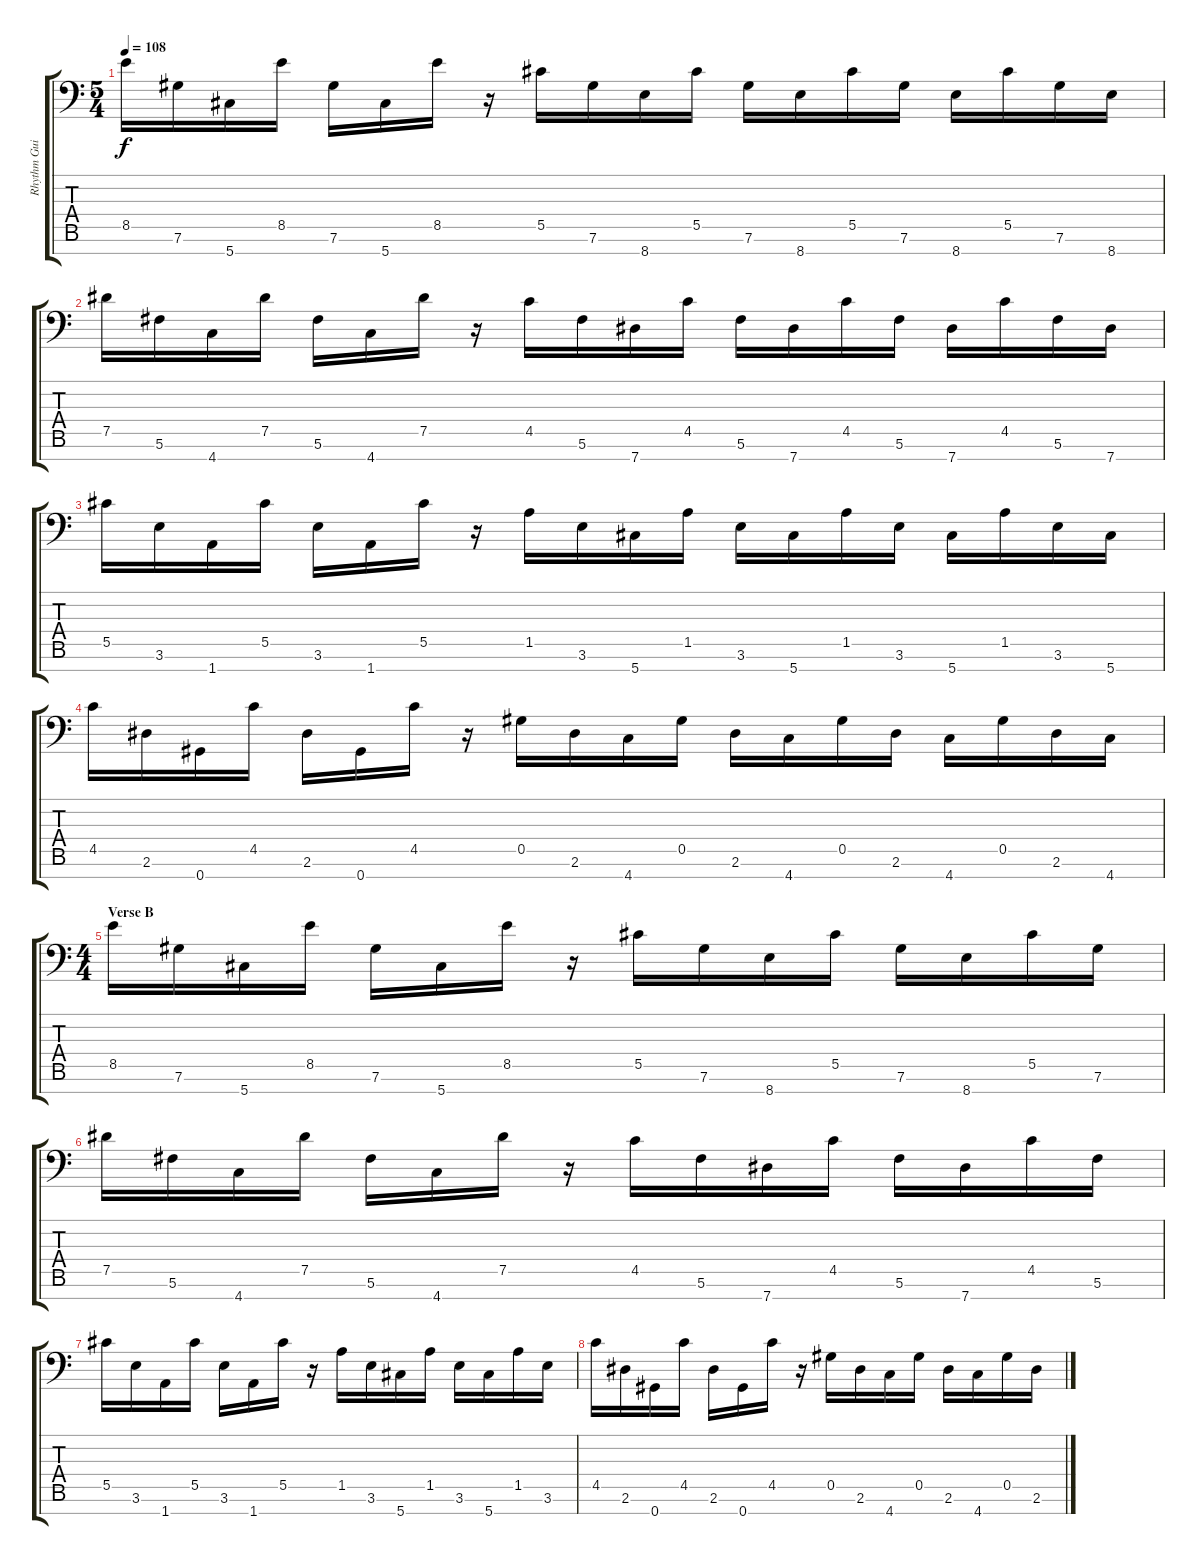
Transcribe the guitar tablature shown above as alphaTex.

\track ("Rhythm Guitar" "Rhythm Gui") {instrument distortionguitar}
\staff {score tabs}
\tuning (Eb4 Bb3 Gb3 Db3 Ab2 Db2 Ab1) {hide}
\ts (5 4)
\tempo 108
\clef f4
\ks c
8.5.16{dy f} 7.6.16 5.7.16 8.5.16 7.6.16 5.7.16 8.5.16 r.16 5.5.16 7.6.16 8.7.16 5.5.16 7.6.16 8.7.16 5.5.16 7.6.16 8.7.16 5.5.16 7.6.16 8.7.16 |
7.5.16 5.6.16 4.7.16 7.5.16 5.6.16 4.7.16 7.5.16 r.16 4.5.16 5.6.16 7.7.16 4.5.16 5.6.16 7.7.16 4.5.16 5.6.16 7.7.16 4.5.16 5.6.16 7.7.16 |
5.5.16 3.6.16 1.7.16 5.5.16 3.6.16 1.7.16 5.5.16 r.16 1.5.16 3.6.16 5.7.16 1.5.16 3.6.16 5.7.16 1.5.16 3.6.16 5.7.16 1.5.16 3.6.16 5.7.16 |
4.5.16 2.6.16 0.7.16 4.5.16 2.6.16 0.7.16 4.5.16 r.16 0.5.16 2.6.16 4.7.16 0.5.16 2.6.16 4.7.16 0.5.16 2.6.16 4.7.16 0.5.16 2.6.16 4.7.16 |
\ts (4 4)
\section ("" "Verse B")
8.5.16 7.6.16 5.7.16 8.5.16 7.6.16 5.7.16 8.5.16 r.16 5.5.16 7.6.16 8.7.16 5.5.16 7.6.16 8.7.16 5.5.16 7.6.16 |
7.5.16 5.6.16 4.7.16 7.5.16 5.6.16 4.7.16 7.5.16 r.16 4.5.16 5.6.16 7.7.16 4.5.16 5.6.16 7.7.16 4.5.16 5.6.16 |
5.5.16 3.6.16 1.7.16 5.5.16 3.6.16 1.7.16 5.5.16 r.16 1.5.16 3.6.16 5.7.16 1.5.16 3.6.16 5.7.16 1.5.16 3.6.16 |
4.5.16 2.6.16 0.7.16 4.5.16 2.6.16 0.7.16 4.5.16 r.16 0.5.16 2.6.16 4.7.16 0.5.16 2.6.16 4.7.16 0.5.16 2.6.16
